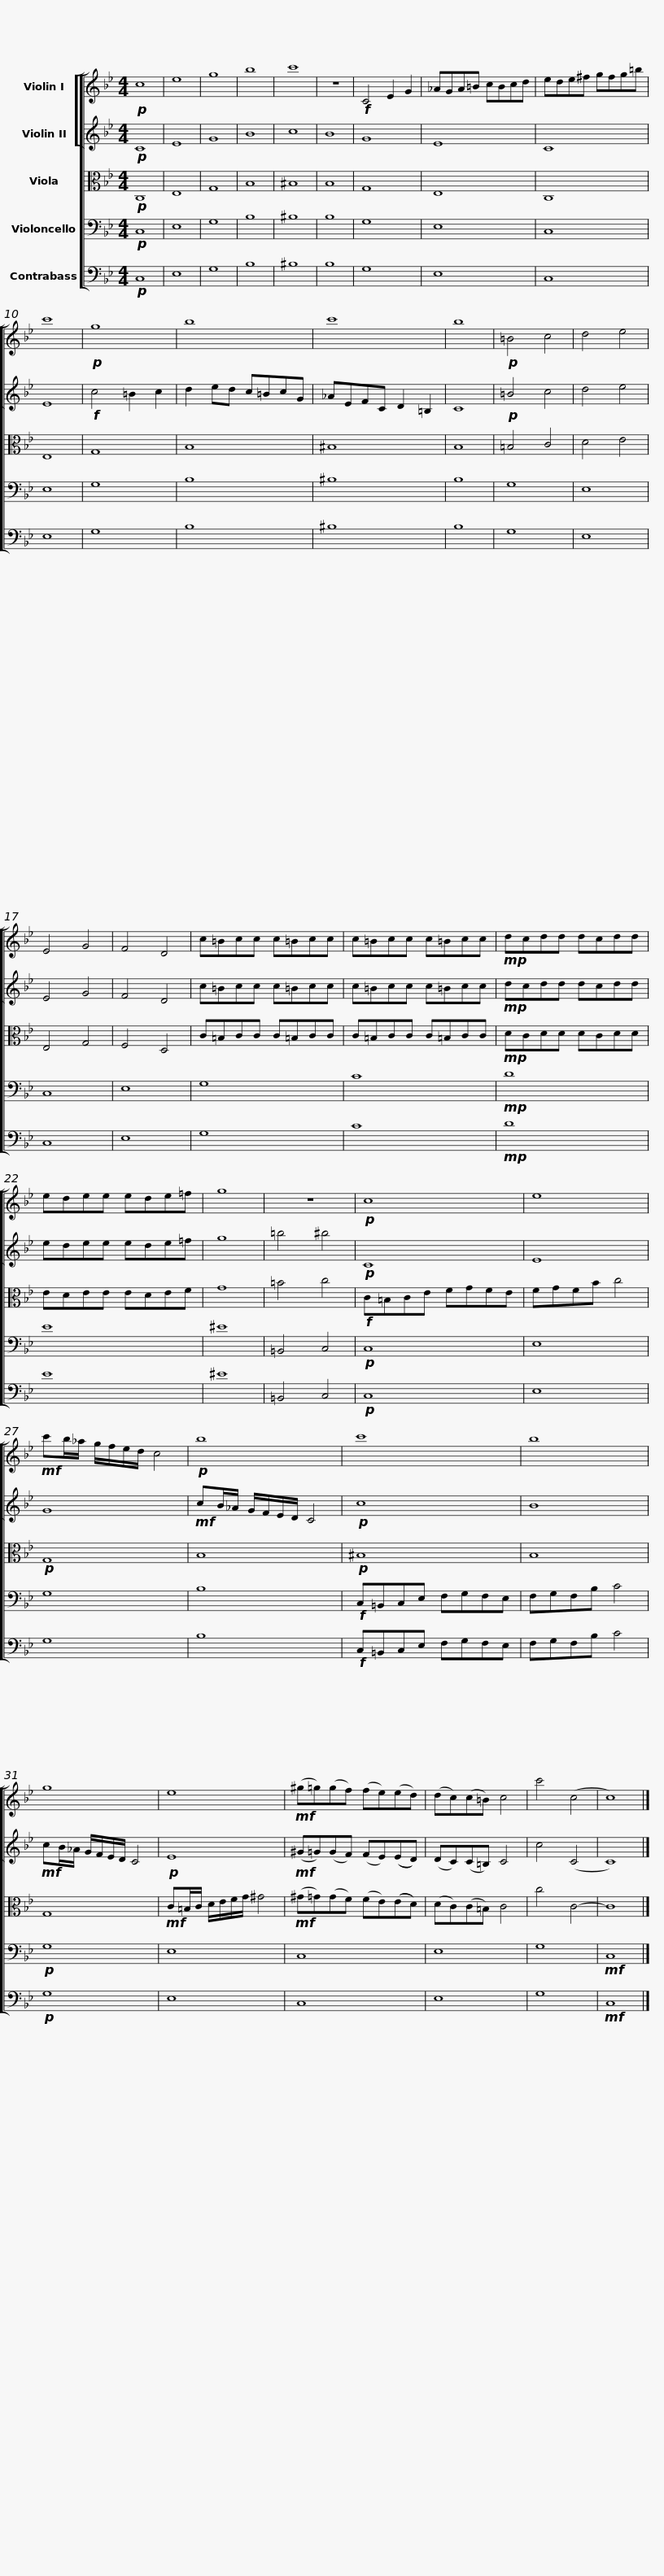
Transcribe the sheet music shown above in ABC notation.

X:1
%%score [ [ 1 2 ] 3 4 5 ]
L:1/8
M:4/4
I:linebreak $
K:Bb
V:1 treble
V:2 treble
V:3 alto
V:4 bass
V:5 bass transpose=-12
V:1
!p! c8 | e8 | g8 | b8 | c'8 | %5
 z8 |!f! C4 E2 G2 | _AGA=B cBcd | ede^f gfg=b |$ c'8 | %10
!p! g8 | b8 | c'8 | b8 |!p! =B4 c4 | %15
 d4 e4 | E4 G4 | F4 D4 |$ c=Bcc c=Bcc | c=Bcc c=Bcc | %20
!mp! dcdd dcdd | edee ede=f | g8 | z8 |$!p! c8 | %25
 e8 |!mf! c'b/_a/ g/f/e/d/ c4 |!p! b8 | c'8 |$ b8 | %30
 g8 | e8 |!mf! (^g=g)(gf) (fe)(ed) | (dc)(c=B) c4 |$ c'4 (c4 | %35
 c8) |] %36
V:2
!p! C8 | E8 | G8 | B8 | c8 | %5
 B8 | G8 | E8 | C8 |$ E8 | %10
!f! c4 =B2 c2 | d2 ed c=BcG | _AEFC D2 =B,2 | C8 |!p! =B4 c4 | %15
 d4 e4 | E4 G4 | F4 D4 |$ c=Bcc c=Bcc | c=Bcc c=Bcc | %20
!mp! dcdd dcdd | edee ede=f | g8 | =b4 ^b4 |$!p! C8 | %25
 E8 | G8 |!mf! cB/_A/ G/F/E/D/ C4 |!p! c8 |$ B8 | %30
!mf! cB/_A/ G/F/E/D/ C4 |!p! E8 |!mf! (^G=G)(GF) (FE)((ED)) | (DC)(C=B,) C4 |$ c4 (C4 | %35
 C8) |] %36
V:3
!p! C,8 | E,8 | G,8 | B,8 | ^B,8 | %5
 B,8 | G,8 | E,8 | C,8 |$ E,8 | %10
 G,8 | B,8 | ^B,8 | B,8 | =B,4 C4 | %15
 D4 E4 | E,4 G,4 | F,4 D,4 |$ C=B,CC C=B,CC | C=B,CC C=B,CC | %20
!mp! DCDD DCDD | EDEE EDEF | G8 | =B4 c4 |$!f! C=B,CE FGFE | %25
 FGFB c4 |!p! G,8 | B,8 |!p! ^B,8 |$ B,8 | %30
 G,8 |!mf! C=B,/C/ D/E/F/G/ ^G4 |!mf! (^G=G)(GF) (FE)((ED)) | (DC)(C=B,) C4 |$ c4 C4- | %35
 C8 |] %36
V:4
!p! C,8 | E,8 | G,8 | B,8 | ^B,8 | %5
 B,8 | G,8 | E,8 | C,8 |$ E,8 | %10
 G,8 | B,8 | ^B,8 | B,8 | G,8 | %15
 E,8 | C,8 | E,8 |$ G,8 | C8 | %20
!mp! D8 | E8 | ^E8 | =B,,4 C,4 |$!p! C,8 | %25
 E,8 | G,8 | B,8 |!f! C,=B,,C,E, F,G,F,E, |$ F,G,F,B, C4 | %30
!p! G,8 | E,8 | C,8 | E,8 |$ G,8 | %35
!mf! C,8 |] %36
V:5
!p! C,8 | E,8 | G,8 | B,8 | ^B,8 | %5
 B,8 | G,8 | E,8 | C,8 |$ E,8 | %10
 G,8 | B,8 | ^B,8 | B,8 | G,8 | %15
 E,8 | C,8 | E,8 |$ G,8 | C8 | %20
!mp! D8 | E8 | ^E8 | =B,,4 C,4 |$!p! C,8 | %25
 E,8 | G,8 | B,8 |!f! C,=B,,C,E, F,G,F,E, |$ F,G,F,B, C4 | %30
!p! G,8 | E,8 | C,8 | E,8 |$ G,8 | %35
!mf! C,8 |] %36
